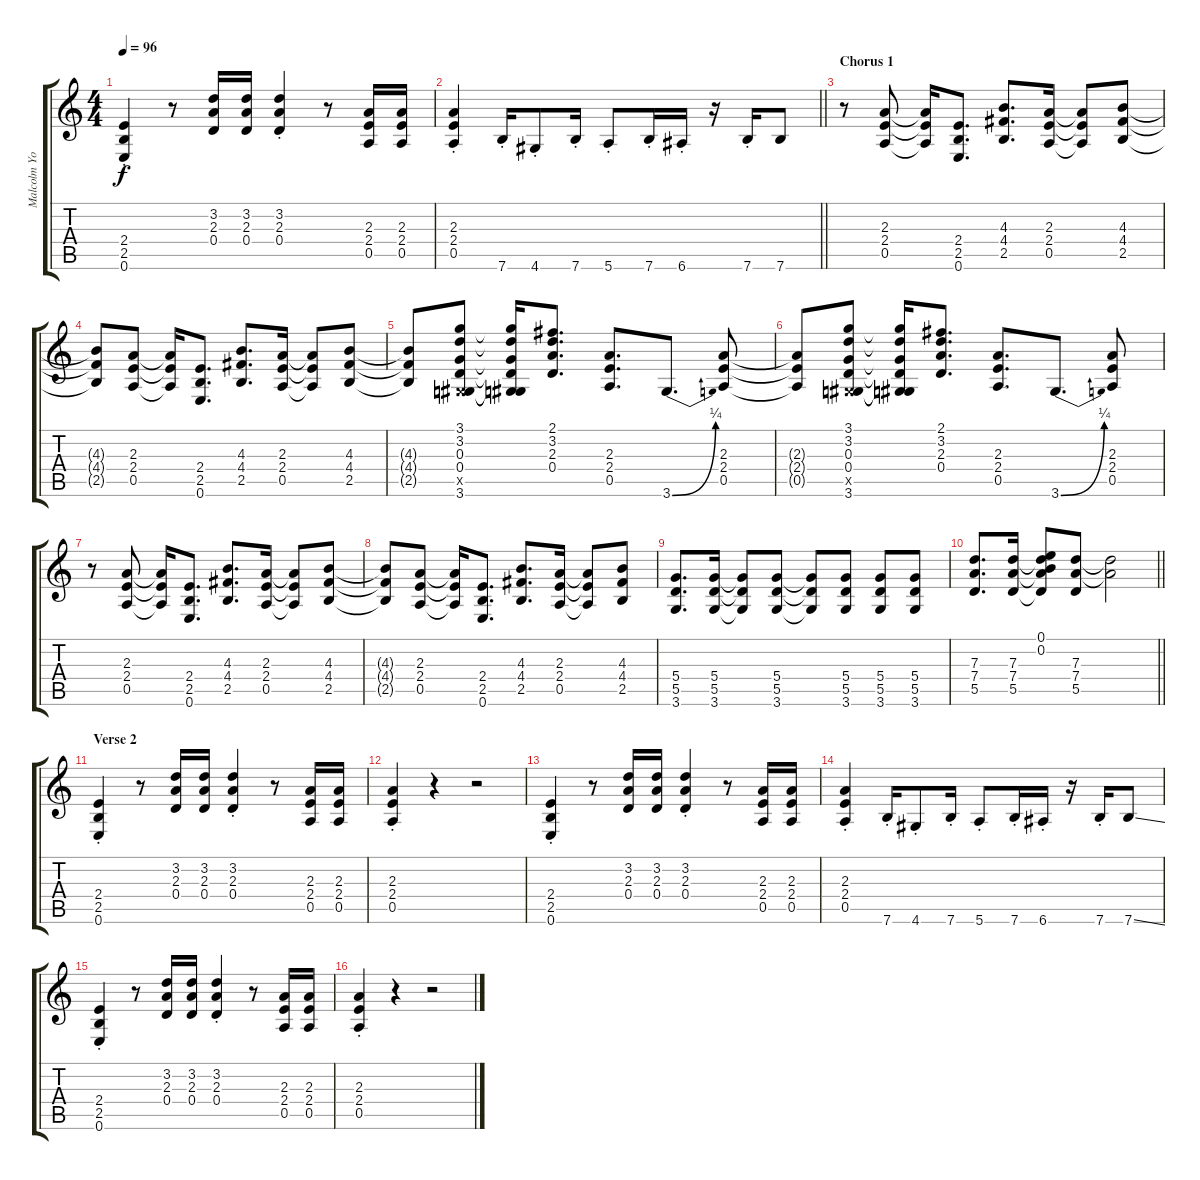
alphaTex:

\track ("Malcolm Young" "Malcolm Yo") {instrument distortionguitar}
\staff {score tabs}
\tuning (E4 B3 G3 D3 A2 E2) {hide}
\ts (4 4)
\tempo 96
\clef g2
\ks c
(2.4{st} 2.5{st} 0.6{st}).4{dy f} r.8 (3.2 2.3 0.4).16 (3.2 2.3 0.4).16 (3.2{st} 2.3{st} 0.4{st}).4 r.8 (2.3 2.4 0.5).16 (2.3 2.4 0.5).16 |
\barLineRight lightlight
(2.3{st} 2.4{st} 0.5{st}).4 7.6{st}.16 4.6{st}.8 7.6{st}.16 5.6{st}.8 7.6{st}.16 6.6{st}.16 r.16 7.6{st}.16 7.6.8 |
\section ("" "Chorus 1")
r.8 (2.3 2.4 0.5).8 (2.3{t} 2.4{t} 0.5{t}).16 (2.4 2.5 0.6).8{d} (4.3 4.4 2.5).8{d} (2.3 2.4 0.5).16 (2.3{t} 2.4{t} 0.5{t}).8 (4.3 4.4 2.5).8 |
(4.3{t} 4.4{t} 2.5{t}).8 (2.3 2.4 0.5).8 (2.3{t} 2.4{t} 0.5{t}).16 (2.4 2.5 0.6).8{d} (4.3 4.4 2.5).8{d} (2.3 2.4 0.5).16 (2.3{t} 2.4{t} 0.5{t}).8 (4.3 4.4 2.5).8 |
(4.3{t} 4.4{t} 2.5{t}).8 (3.1 3.2 0.3 0.4 -1.5{x} 3.6).8 (3.1{t} 3.2{t} 0.3{t} 0.4{t} -1.5{t} 3.6{t}).16 (2.1 3.2 2.3 0.4).8{d} (2.3 2.4 0.5).8{d} 3.6{be (bend 0 0 60 1)}.8{d} (2.3 2.4 0.5).8 |
(2.3{t} 2.4{t} 0.5{t}).8 (3.1 3.2 0.3 0.4 -1.5{x} 3.6).8 (3.1{t} 3.2{t} 0.3{t} 0.4{t} -1.5{t} 3.6{t}).16 (2.1 3.2 2.3 0.4).8{d} (2.3 2.4 0.5).8{d} 3.6{be (bend 0 0 60 1)}.8{d} (2.3 2.4 0.5).8 |
r.8 (2.3 2.4 0.5).8 (2.3{t} 2.4{t} 0.5{t}).16 (2.4 2.5 0.6).8{d} (4.3 4.4 2.5).8{d} (2.3 2.4 0.5).16 (2.3{t} 2.4{t} 0.5{t}).8 (4.3 4.4 2.5).8 |
(4.3{t} 4.4{t} 2.5{t}).8 (2.3 2.4 0.5).8 (2.3{t} 2.4{t} 0.5{t}).16 (2.4 2.5 0.6).8{d} (4.3 4.4 2.5).8{d} (2.3 2.4 0.5).16 (2.3{t} 2.4{t} 0.5{t}).8 (4.3 4.4 2.5).8 |
(5.4 5.5 3.6).8{d} (5.4 5.5 3.6).16 (5.4{t} 5.5{t} 3.6{t}).8 (5.4 5.5 3.6).8 (5.4{t} 5.5{t} 3.6{t}).8 (5.4 5.5 3.6).8 (5.4 5.5 3.6).8 (5.4 5.5 3.6).8 |
\barLineRight lightlight
(7.3 7.4 5.5).8{d} (7.3 7.4 5.5).16 (0.1 0.2 7.3{t} 7.4{t} 5.5{t}).8 (7.3 7.4 5.5).8 (7.3{t} 7.4{t}).2 |
\section ("" "Verse 2")
(2.4{st} 2.5{st} 0.6{st}).4 r.8 (3.2 2.3 0.4).16 (3.2 2.3 0.4).16 (3.2{st} 2.3{st} 0.4{st}).4 r.8 (2.3 2.4 0.5).16 (2.3 2.4 0.5).16 |
(2.3{st} 2.4{st} 0.5{st}).4 r.4 r.2 |
(2.4{st} 2.5{st} 0.6{st}).4 r.8 (3.2 2.3 0.4).16 (3.2 2.3 0.4).16 (3.2{st} 2.3{st} 0.4{st}).4 r.8 (2.3 2.4 0.5).16 (2.3 2.4 0.5).16 |
(2.3{st} 2.4{st} 0.5{st}).4 7.6{st}.16 4.6{st}.8 7.6{st}.16 5.6{st}.8 7.6{st}.16 6.6{st}.16 r.16 7.6{st}.16 7.6{ss}.8 |
(2.4{st} 2.5{st} 0.6{st}).4 r.8 (3.2 2.3 0.4).16 (3.2 2.3 0.4).16 (3.2{st} 2.3{st} 0.4{st}).4 r.8 (2.3 2.4 0.5).16 (2.3 2.4 0.5).16 |
(2.3{st} 2.4{st} 0.5{st}).4 r.4 r.2
